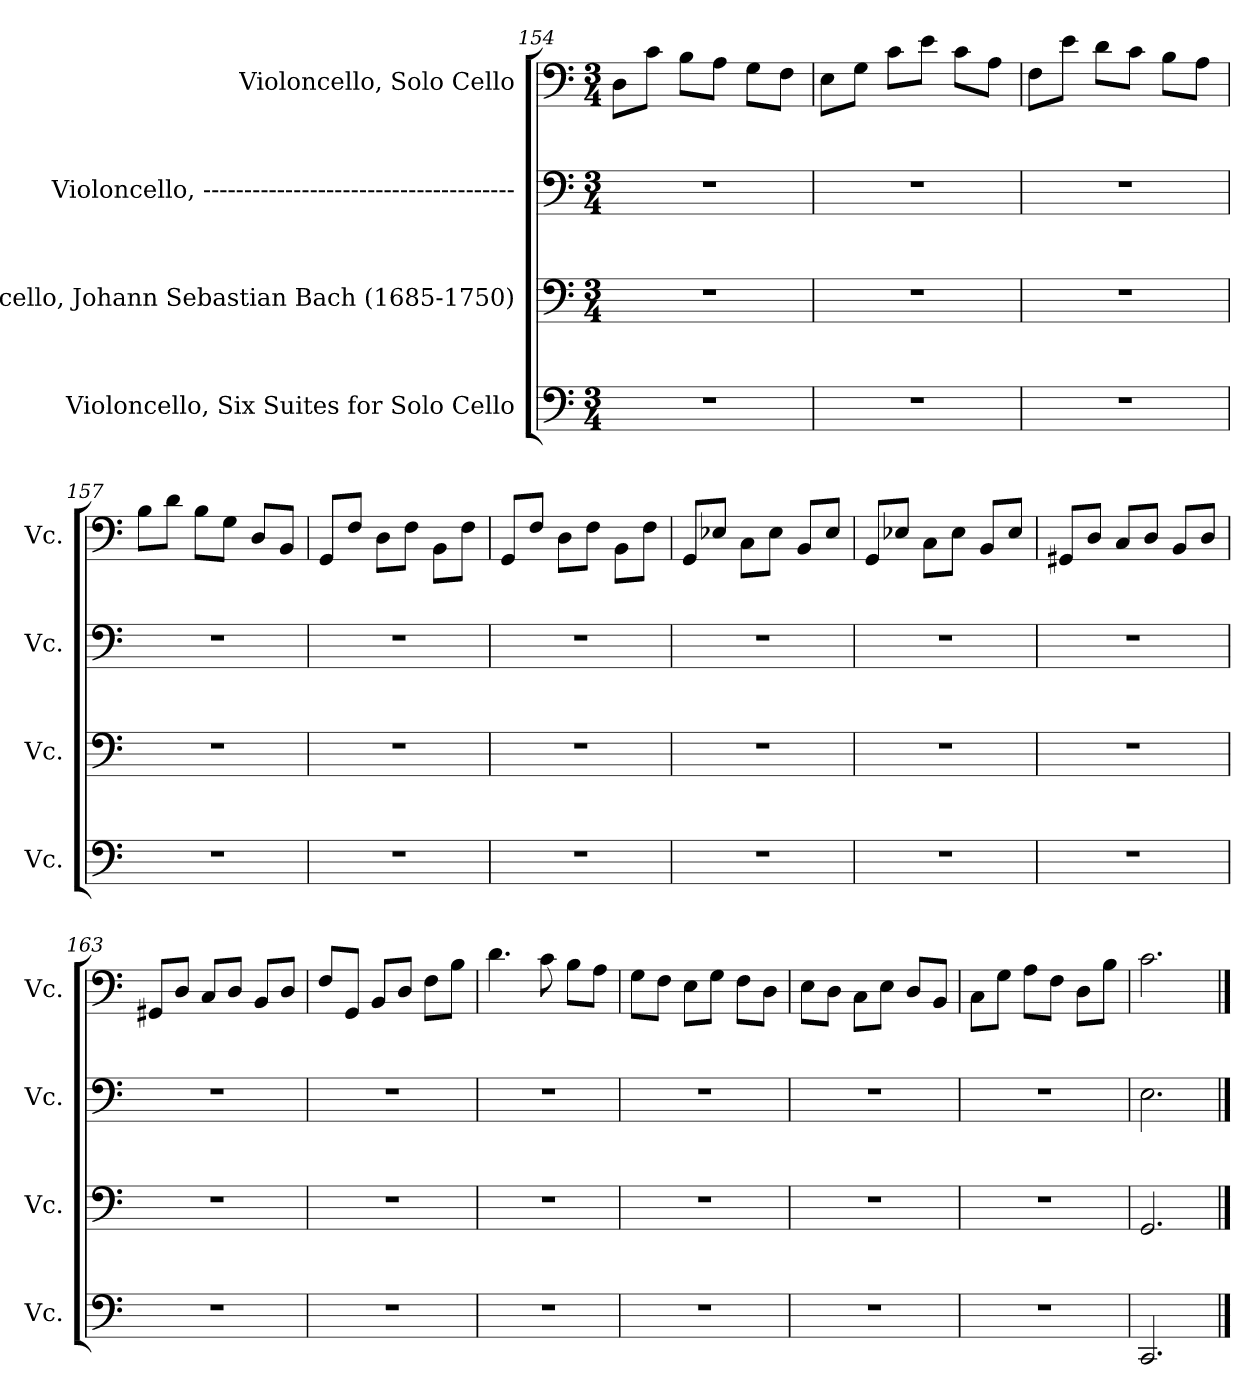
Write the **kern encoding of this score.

**kern	**kern	**kern	**kern
*part4	*part3	*part2	*part1
*staff4	*staff3	*staff2	*staff1
*I"Violoncello, Six Suites for Solo Cello	*I"Violoncello, Johann Sebastian Bach  (1685-1750)	*I"Violoncello, --------------------------------------	*I"Violoncello, Solo Cello
*I'Vc.	*I'Vc.	*I'Vc.	*I'Vc.
*clefF4	*clefF4	*clefF4	*clefF4
*k[]	*k[]	*k[]	*k[]
*M3/4	*M3/4	*M3/4	*M3/4
=154	=154	=154	=154
2.r	2.r	2.r	8D\L
.	.	.	8c\J
.	.	.	8B\L
.	.	.	8A\J
.	.	.	8G\L
.	.	.	8F\J
!!LO:LB:g=z
=155	=155	=155	=155
2.r	2.r	2.r	8E\L
.	.	.	8G\J
.	.	.	8c\L
.	.	.	8e\J
.	.	.	8c\L
.	.	.	8A\J
=156	=156	=156	=156
2.r	2.r	2.r	8F\L
.	.	.	8e\J
.	.	.	8d\L
.	.	.	8c\J
.	.	.	8B\L
.	.	.	8A\J
=157	=157	=157	=157
2.r	2.r	2.r	8B\L
.	.	.	8d\J
.	.	.	8B\L
.	.	.	8G\J
.	.	.	8D/L
.	.	.	8BB/J
=158	=158	=158	=158
2.r	2.r	2.r	8GG/L
.	.	.	8F/J
.	.	.	8D\L
.	.	.	8F\J
.	.	.	8BB\L
.	.	.	8F\J
=159	=159	=159	=159
2.r	2.r	2.r	8GG/L
.	.	.	8F/J
.	.	.	8D\L
.	.	.	8F\J
.	.	.	8BB\L
.	.	.	8F\J
=160	=160	=160	=160
2.r	2.r	2.r	8GG/L
.	.	.	8E-X/J
.	.	.	8C\L
.	.	.	8E-\J
.	.	.	8BB/L
.	.	.	8E-/J
!!LO:PB:g=z
=161	=161	=161	=161
2.r	2.r	2.r	8GG/L
.	.	.	8E-X/J
.	.	.	8C\L
.	.	.	8E-\J
.	.	.	8BB/L
.	.	.	8E-/J
=162	=162	=162	=162
2.r	2.r	2.r	8GG#X/L
.	.	.	8D/J
.	.	.	8C/L
.	.	.	8D/J
.	.	.	8BB/L
.	.	.	8D/J
=163	=163	=163	=163
2.r	2.r	2.r	8GG#X/L
.	.	.	8D/J
.	.	.	8C/L
.	.	.	8D/J
.	.	.	8BB/L
.	.	.	8D/J
=164	=164	=164	=164
2.r	2.r	2.r	8F/L
.	.	.	8GG/J
.	.	.	8BB/L
.	.	.	8D/J
.	.	.	8F\L
.	.	.	8B\J
=165	=165	=165	=165
2.r	2.r	2.r	4.d\
.	.	.	8c\
.	.	.	8B\L
.	.	.	8A\J
=166	=166	=166	=166
2.r	2.r	2.r	8G\L
.	.	.	8F\J
.	.	.	8E\L
.	.	.	8G\J
.	.	.	8F\L
.	.	.	8D\J
!!LO:LB:g=z
=167	=167	=167	=167
2.r	2.r	2.r	8E\L
.	.	.	8D\J
.	.	.	8C\L
.	.	.	8E\J
.	.	.	8D/L
.	.	.	8BB/J
=168	=168	=168	=168
2.r	2.r	2.r	8C\L
.	.	.	8G\J
.	.	.	8A\L
.	.	.	8F\J
.	.	.	8D\L
.	.	.	8B\J
=169	=169	=169	=169
2.CC/	2.GG/	2.E\	2.c\
==	==	==	==
*-	*-	*-	*-
